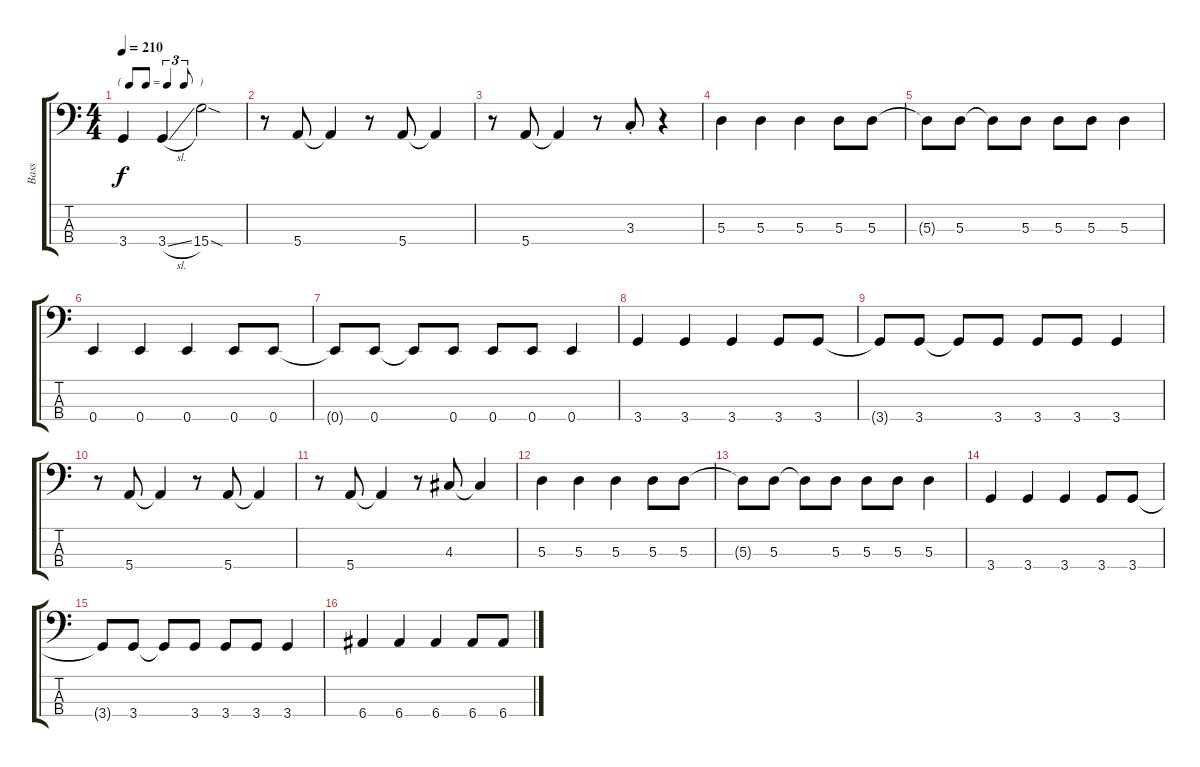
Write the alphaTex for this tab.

\track ("Bass" "Bass") {instrument electricbassfinger}
\staff {score tabs}
\tuning (G2 D2 A1 E1) {hide}
\ts (4 4)
\tf triplet8th
\tempo 210
\clef f4
\ks c
3.4.4{dy f} 3.4{sl}.4 15.4{sod}.2 |
r.8 5.4.8 5.4{t}.4 r.8 5.4.8 5.4{t}.4 |
r.8 5.4.8 5.4{t}.4 r.8 3.3{st}.8 r.4 |
5.3.4 5.3.4 5.3.4 5.3.8 5.3.8 |
5.3{t}.8 5.3.8 5.3{t}.8 5.3.8 5.3.8 5.3.8 5.3.4 |
0.4.4 0.4.4 0.4.4 0.4.8 0.4.8 |
0.4{t}.8 0.4.8 0.4{t}.8 0.4.8 0.4.8 0.4.8 0.4.4 |
3.4.4 3.4.4 3.4.4 3.4.8 3.4.8 |
3.4{t}.8 3.4.8 3.4{t}.8 3.4.8 3.4.8 3.4.8 3.4.4 |
r.8 5.4.8 5.4{t}.4 r.8 5.4.8 5.4{t}.4 |
r.8 5.4.8 5.4{t}.4 r.8 4.3.8 4.3{t}.4 |
5.3.4 5.3.4 5.3.4 5.3.8 5.3.8 |
5.3{t}.8 5.3.8 5.3{t}.8 5.3.8 5.3.8 5.3.8 5.3.4 |
3.4.4 3.4.4 3.4.4 3.4.8 3.4.8 |
3.4{t}.8 3.4.8 3.4{t}.8 3.4.8 3.4.8 3.4.8 3.4.4 |
6.4.4 6.4.4 6.4.4 6.4.8 6.4.8
